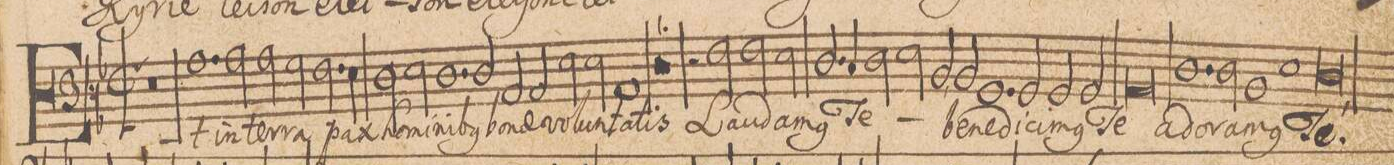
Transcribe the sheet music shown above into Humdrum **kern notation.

**kern	**text
*I"BASSVS.	*
*clefF3	*
*k[b-]	*
*met(C|)	*
*M2/1	*
0r	.
=2-	=2-
1.c	Et
*2\right	*
2c\	in
=3-	=3-
2c\	ter-
2B-\	-ra
2.A\	pax
4G\	ho-
=4-	=4-
2F\	-mi-
2G\	-ni-
1.F	-b(us)
=5-	=5-
2F/	bo-
2C/	-nae
2C/	vo-
=6-	=6-
2G\	-lun-
2G\	-ta-
1C	-tis
=7-	=7-
1r	.
2r	.
2A\	Lau-
=8-	=8-
2A\	-da-
2G\	-m(us)
2.F/	Te
4E/	.
=9-	=9-
2F\	.
2G\	.
2D,/	.
2D/	be-
=10-	=10-
1.BB-	-ne-
2BB-/	-di-
=11-	=11-
2BB-/	-ci-
2BB-/	-m(us)
0C	Te
=12-	=12-
1.F	a-
=13-	=13-
2F\	-do-
1D	-ra-
=14-	=14-
1G	-m(us)
0F	Te.
*custos:F	*
=15-	=15-
*-	*-
